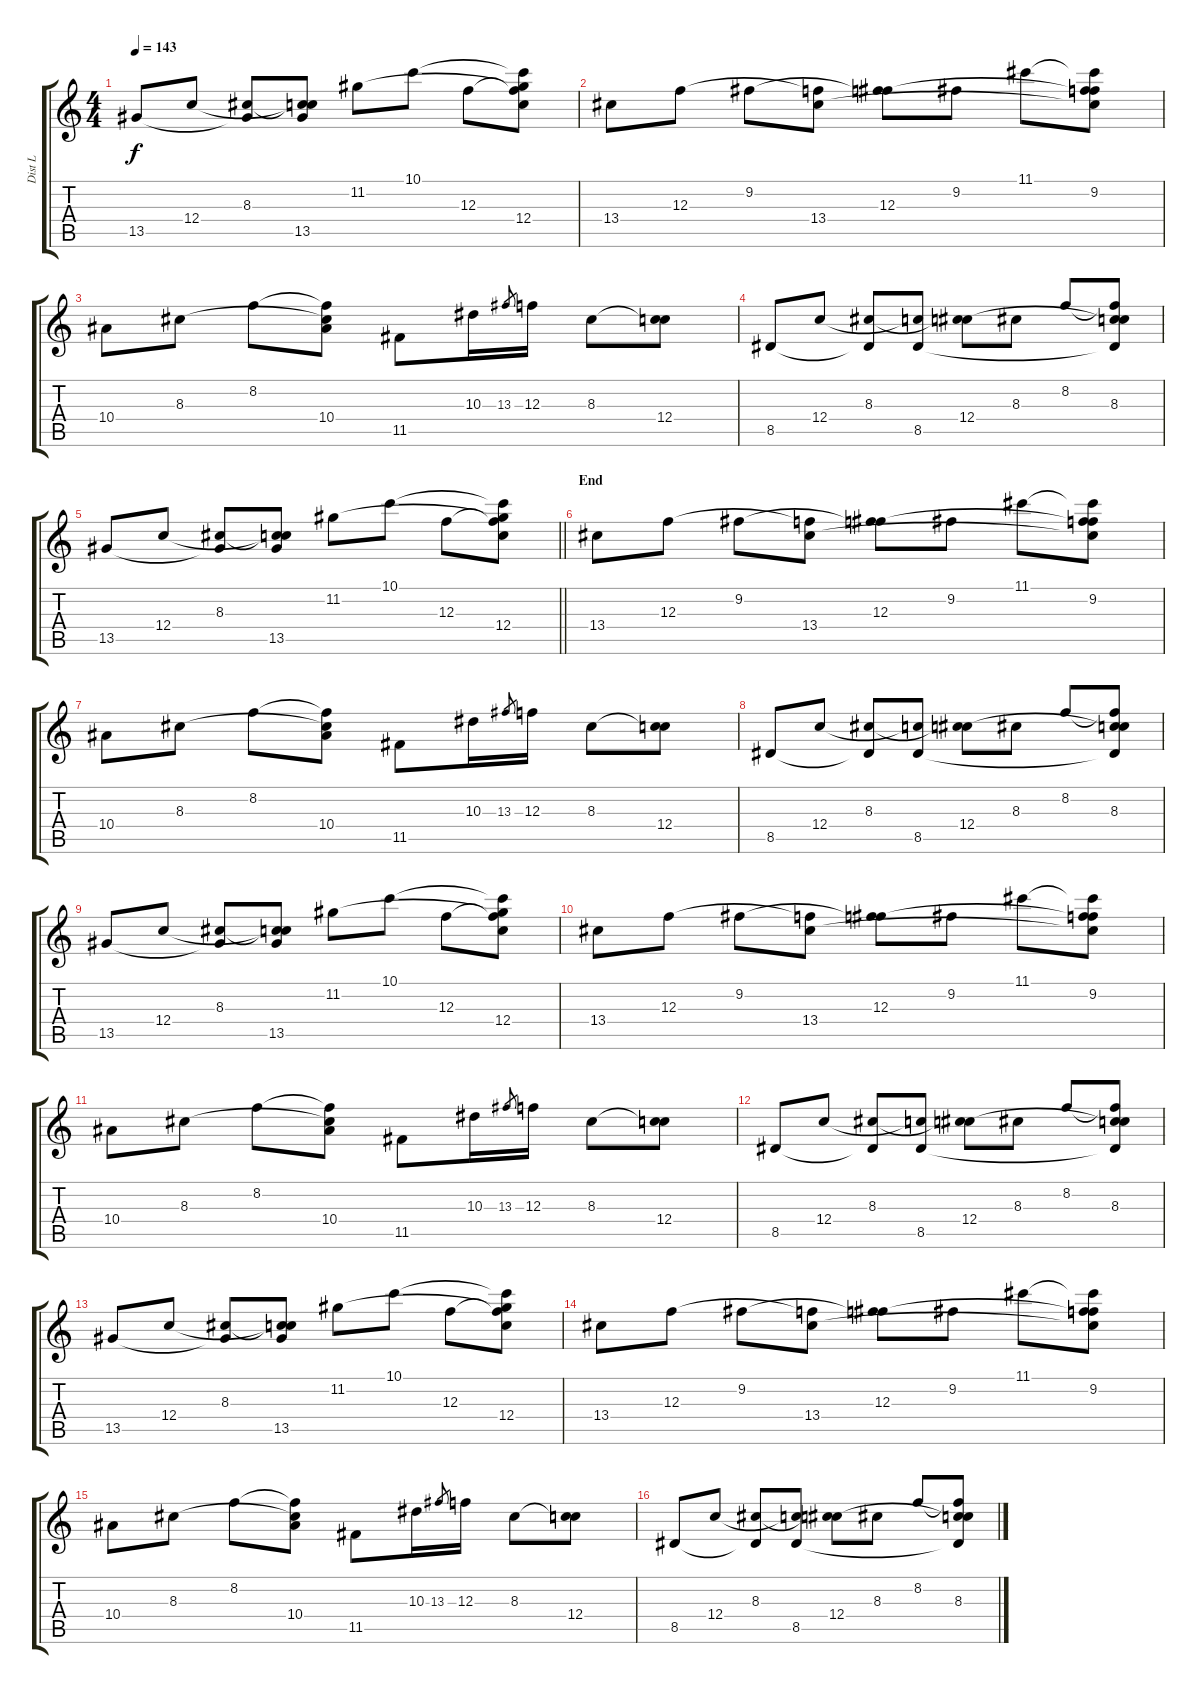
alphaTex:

\track ("Dist L" "Dist L") {instrument distortionguitar}
\staff {score tabs}
\tuning (D4 A3 F3 C3 G2 C2) {hide}
\ts (4 4)
\tempo 143
\clef g2
\ks c
13.5.8{dy f} 12.4.8 (8.3 13.5{t}).8 (8.3{t} 12.4{t} 13.5).8 11.2.8 10.1.8 12.3.8 (10.1{t} 11.2{t} 12.3{t} 12.4).8 |
13.4.8 12.3.8 9.2.8 (12.3{t} 13.4).8 (9.2{t} 12.3).8 9.2.8 11.1.8 (11.1{t} 9.2 12.3{t} 13.4{t}).8 |
10.4.8 8.3.8 8.2.8 (8.2{t} 8.3{t} 10.4).8 11.5.8 10.3.16 13.3.8{gr} 12.3.16 8.3.8 (8.3{t} 12.4).8 |
8.5.8 12.4.8 (8.3 8.5{t}).8 (12.4{t} 8.5).8 (8.3{t} 12.4).8 8.3.8 8.2.8 (8.2{t} 8.3 12.4{t} 8.5{t}).8 |
\barLineRight lightlight
13.5.8 12.4.8 (8.3 13.5{t}).8 (8.3{t} 12.4{t} 13.5).8 11.2.8 10.1.8 12.3.8 (10.1{t} 11.2{t} 12.3{t} 12.4).8 |
\section ("" "End")
13.4.8 12.3.8 9.2.8 (12.3{t} 13.4).8 (9.2{t} 12.3).8 9.2.8 11.1.8 (11.1{t} 9.2 12.3{t} 13.4{t}).8 |
10.4.8 8.3.8 8.2.8 (8.2{t} 8.3{t} 10.4).8 11.5.8 10.3.16 13.3.8{gr} 12.3.16 8.3.8 (8.3{t} 12.4).8 |
8.5.8 12.4.8 (8.3 8.5{t}).8 (12.4{t} 8.5).8 (8.3{t} 12.4).8 8.3.8 8.2.8 (8.2{t} 8.3 12.4{t} 8.5{t}).8 |
13.5.8 12.4.8 (8.3 13.5{t}).8 (8.3{t} 12.4{t} 13.5).8 11.2.8 10.1.8 12.3.8 (10.1{t} 11.2{t} 12.3{t} 12.4).8 |
13.4.8 12.3.8 9.2.8 (12.3{t} 13.4).8 (9.2{t} 12.3).8 9.2.8 11.1.8 (11.1{t} 9.2 12.3{t} 13.4{t}).8 |
10.4.8 8.3.8 8.2.8 (8.2{t} 8.3{t} 10.4).8 11.5.8 10.3.16 13.3.8{gr} 12.3.16 8.3.8 (8.3{t} 12.4).8 |
8.5.8 12.4.8 (8.3 8.5{t}).8 (12.4{t} 8.5).8 (8.3{t} 12.4).8 8.3.8 8.2.8 (8.2{t} 8.3 12.4{t} 8.5{t}).8 |
13.5.8 12.4.8 (8.3 13.5{t}).8 (8.3{t} 12.4{t} 13.5).8 11.2.8 10.1.8 12.3.8 (10.1{t} 11.2{t} 12.3{t} 12.4).8 |
13.4.8{volume 6} 12.3.8 9.2.8 (12.3{t} 13.4).8 (9.2{t} 12.3).8 9.2.8 11.1.8 (11.1{t} 9.2 12.3{t} 13.4{t}).8 |
10.4.8 8.3.8 8.2.8 (8.2{t} 8.3{t} 10.4).8 11.5.8 10.3.16 13.3.8{gr} 12.3.16 8.3.8 (8.3{t} 12.4).8 |
8.5.8 12.4.8 (8.3 8.5{t}).8 (12.4{t} 8.5).8 (8.3{t} 12.4).8 8.3.8 8.2.8 (8.2{t} 8.3 12.4{t} 8.5{t}).8
